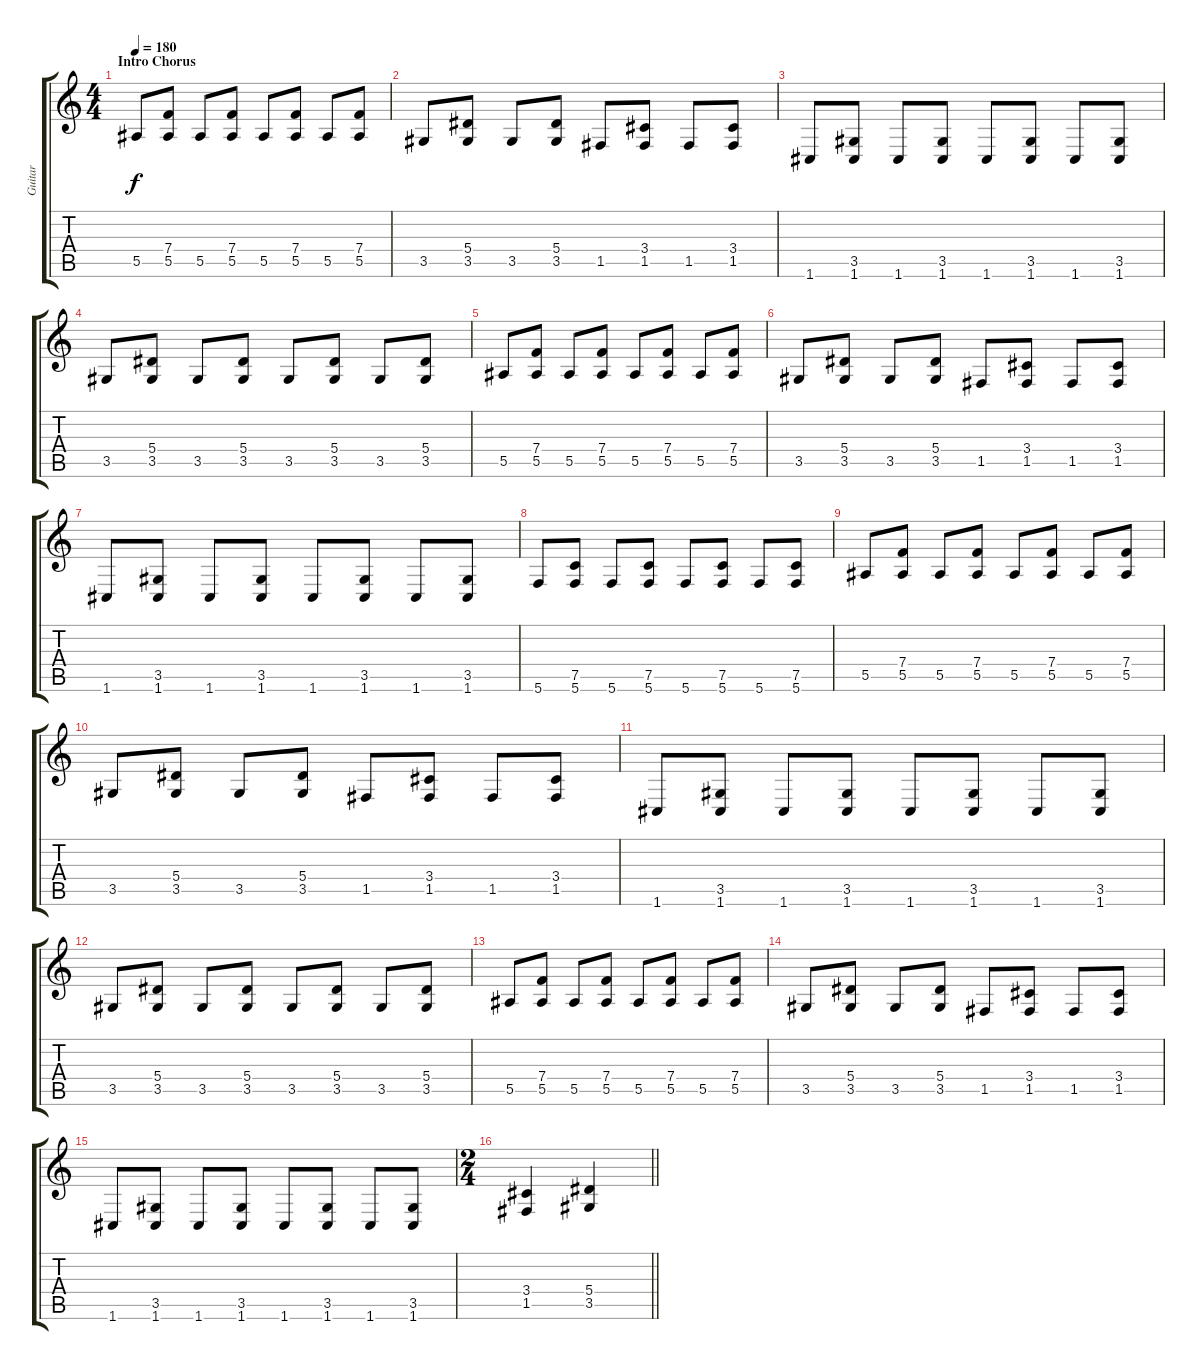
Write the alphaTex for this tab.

\track ("Guitar" "Guitar") {instrument distortionguitar}
\staff {score tabs}
\tuning (C4 G3 Eb3 Bb2 F2 C2) {hide}
\ts (4 4)
\section ("" "Intro Chorus")
\tempo 180
\clef g2
\ks c
5.5.8{dy f} (7.4 5.5).8 5.5.8 (7.4 5.5).8 5.5.8 (7.4 5.5).8 5.5.8 (7.4 5.5).8 |
3.5.8 (5.4 3.5).8 3.5.8 (5.4 3.5).8 1.5.8 (3.4 1.5).8 1.5.8 (3.4 1.5).8 |
1.6.8 (3.5 1.6).8 1.6.8 (3.5 1.6).8 1.6.8 (3.5 1.6).8 1.6.8 (3.5 1.6).8 |
3.5.8 (5.4 3.5).8 3.5.8 (5.4 3.5).8 3.5.8 (5.4 3.5).8 3.5.8 (5.4 3.5).8 |
5.5.8 (7.4 5.5).8 5.5.8 (7.4 5.5).8 5.5.8 (7.4 5.5).8 5.5.8 (7.4 5.5).8 |
3.5.8 (5.4 3.5).8 3.5.8 (5.4 3.5).8 1.5.8 (3.4 1.5).8 1.5.8 (3.4 1.5).8 |
1.6.8 (3.5 1.6).8 1.6.8 (3.5 1.6).8 1.6.8 (3.5 1.6).8 1.6.8 (3.5 1.6).8 |
5.6.8 (7.5 5.6).8 5.6.8 (7.5 5.6).8 5.6.8 (7.5 5.6).8 5.6.8 (7.5 5.6).8 |
5.5.8 (7.4 5.5).8 5.5.8 (7.4 5.5).8 5.5.8 (7.4 5.5).8 5.5.8 (7.4 5.5).8 |
3.5.8 (5.4 3.5).8 3.5.8 (5.4 3.5).8 1.5.8 (3.4 1.5).8 1.5.8 (3.4 1.5).8 |
1.6.8 (3.5 1.6).8 1.6.8 (3.5 1.6).8 1.6.8 (3.5 1.6).8 1.6.8 (3.5 1.6).8 |
3.5.8 (5.4 3.5).8 3.5.8 (5.4 3.5).8 3.5.8 (5.4 3.5).8 3.5.8 (5.4 3.5).8 |
5.5.8 (7.4 5.5).8 5.5.8 (7.4 5.5).8 5.5.8 (7.4 5.5).8 5.5.8 (7.4 5.5).8 |
3.5.8 (5.4 3.5).8 3.5.8 (5.4 3.5).8 1.5.8 (3.4 1.5).8 1.5.8 (3.4 1.5).8 |
1.6.8 (3.5 1.6).8 1.6.8 (3.5 1.6).8 1.6.8 (3.5 1.6).8 1.6.8 (3.5 1.6).8 |
\ts (2 4)
\barLineRight lightlight
(3.4 1.5).4 (5.4 3.5).4
